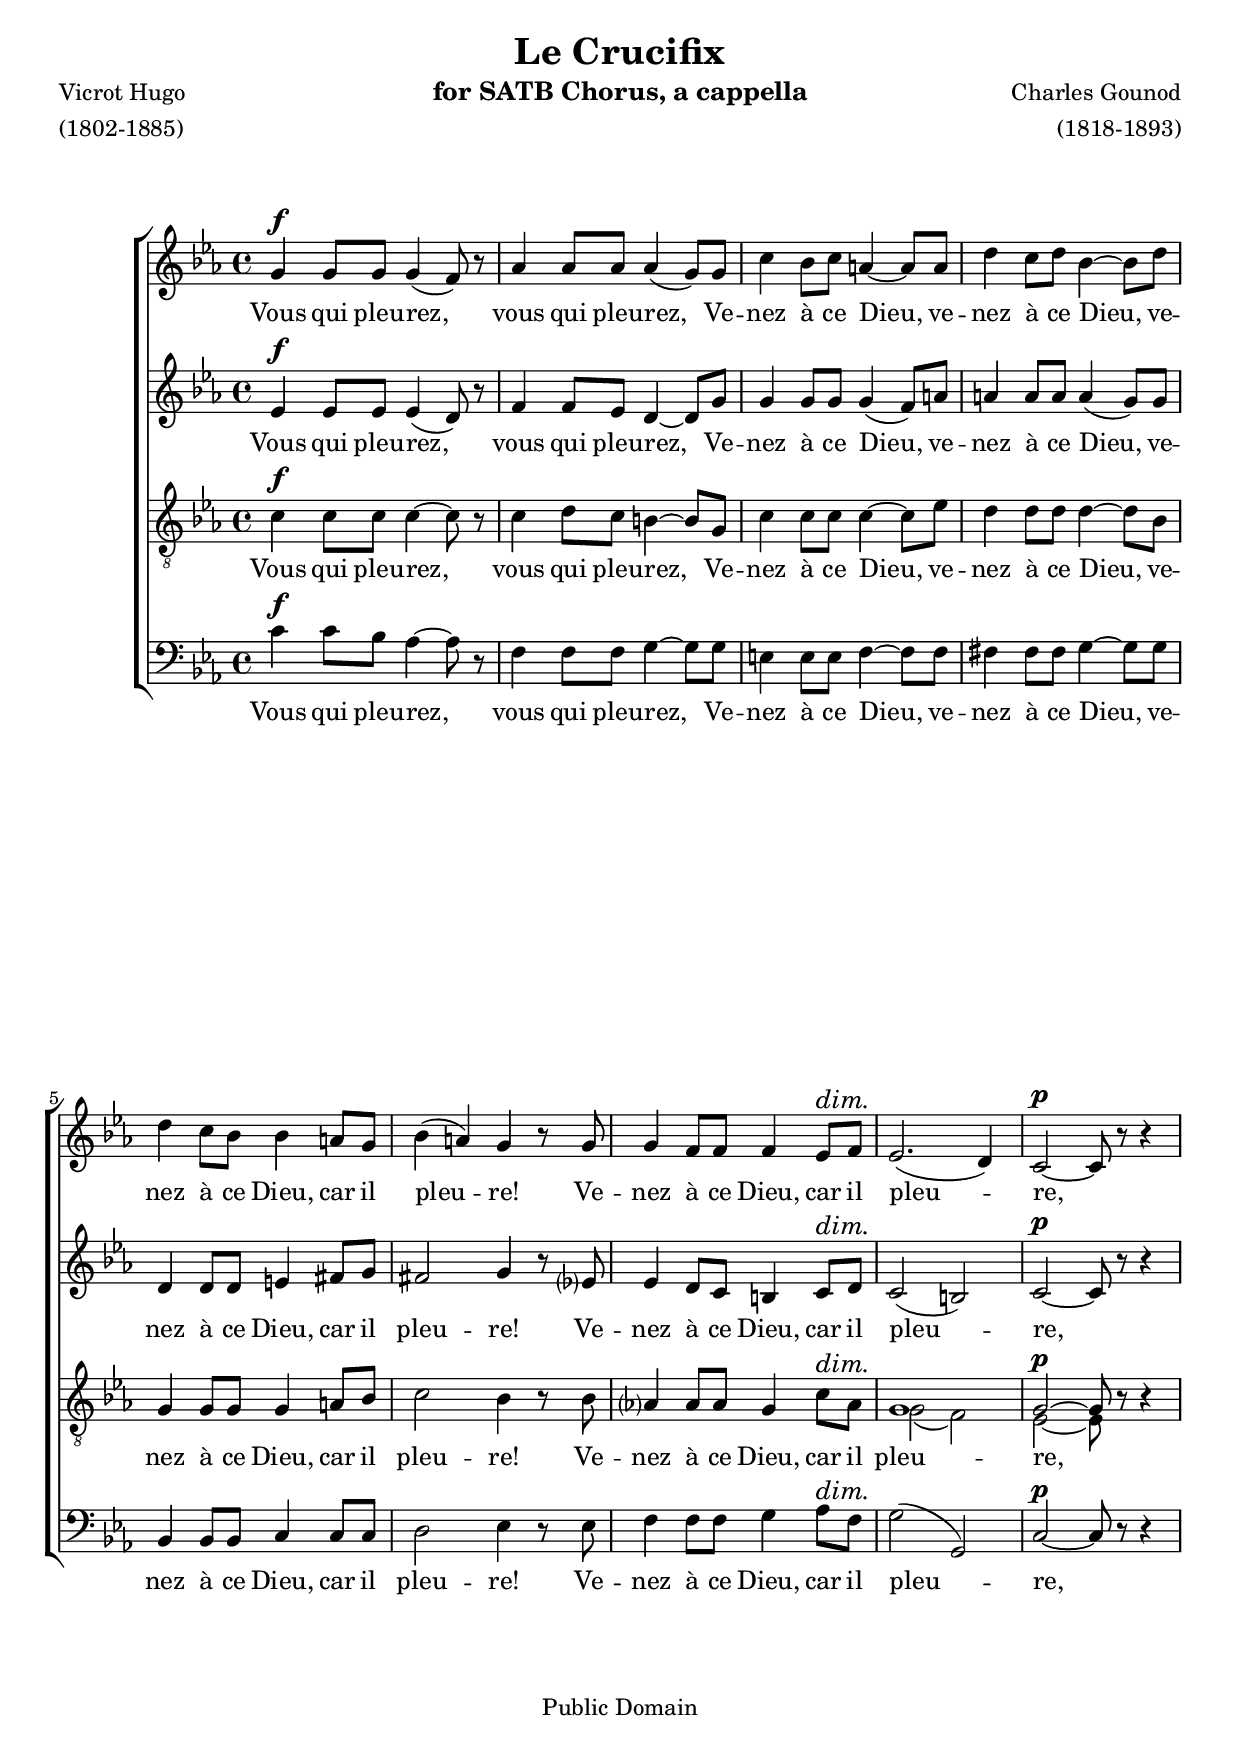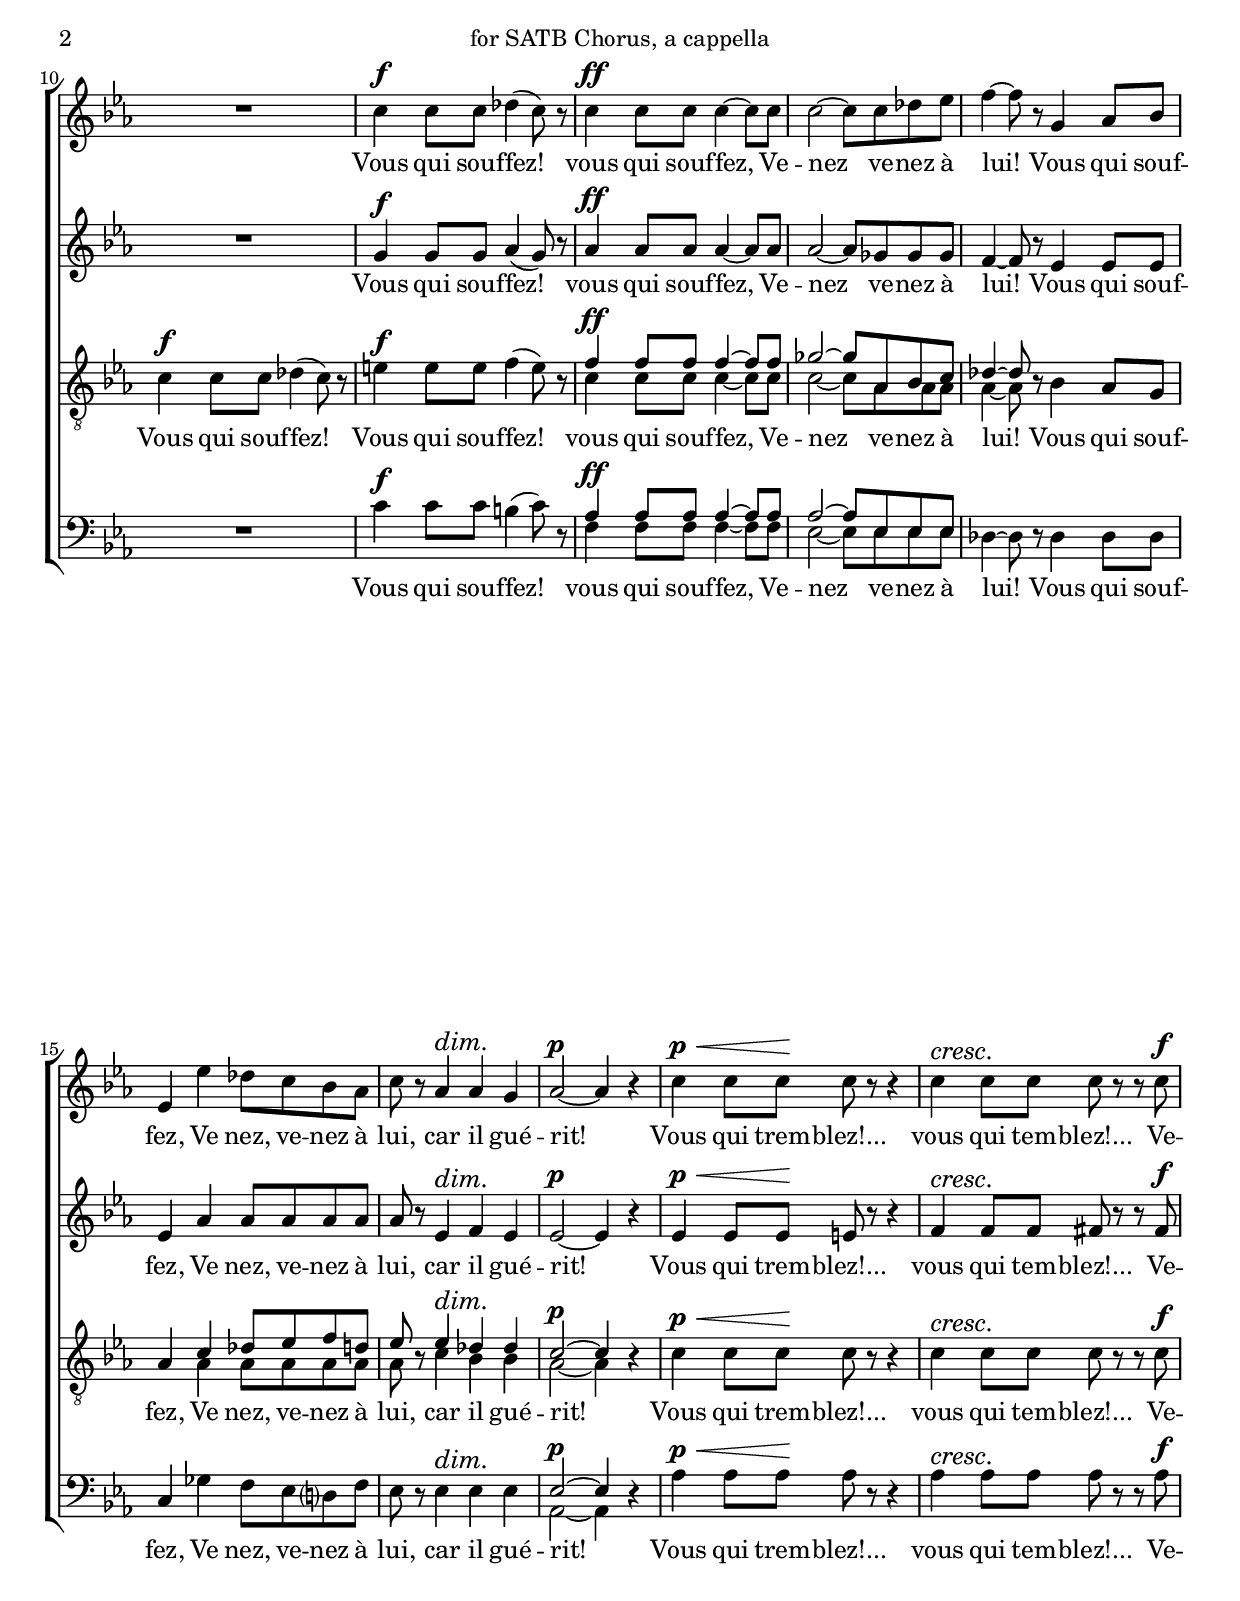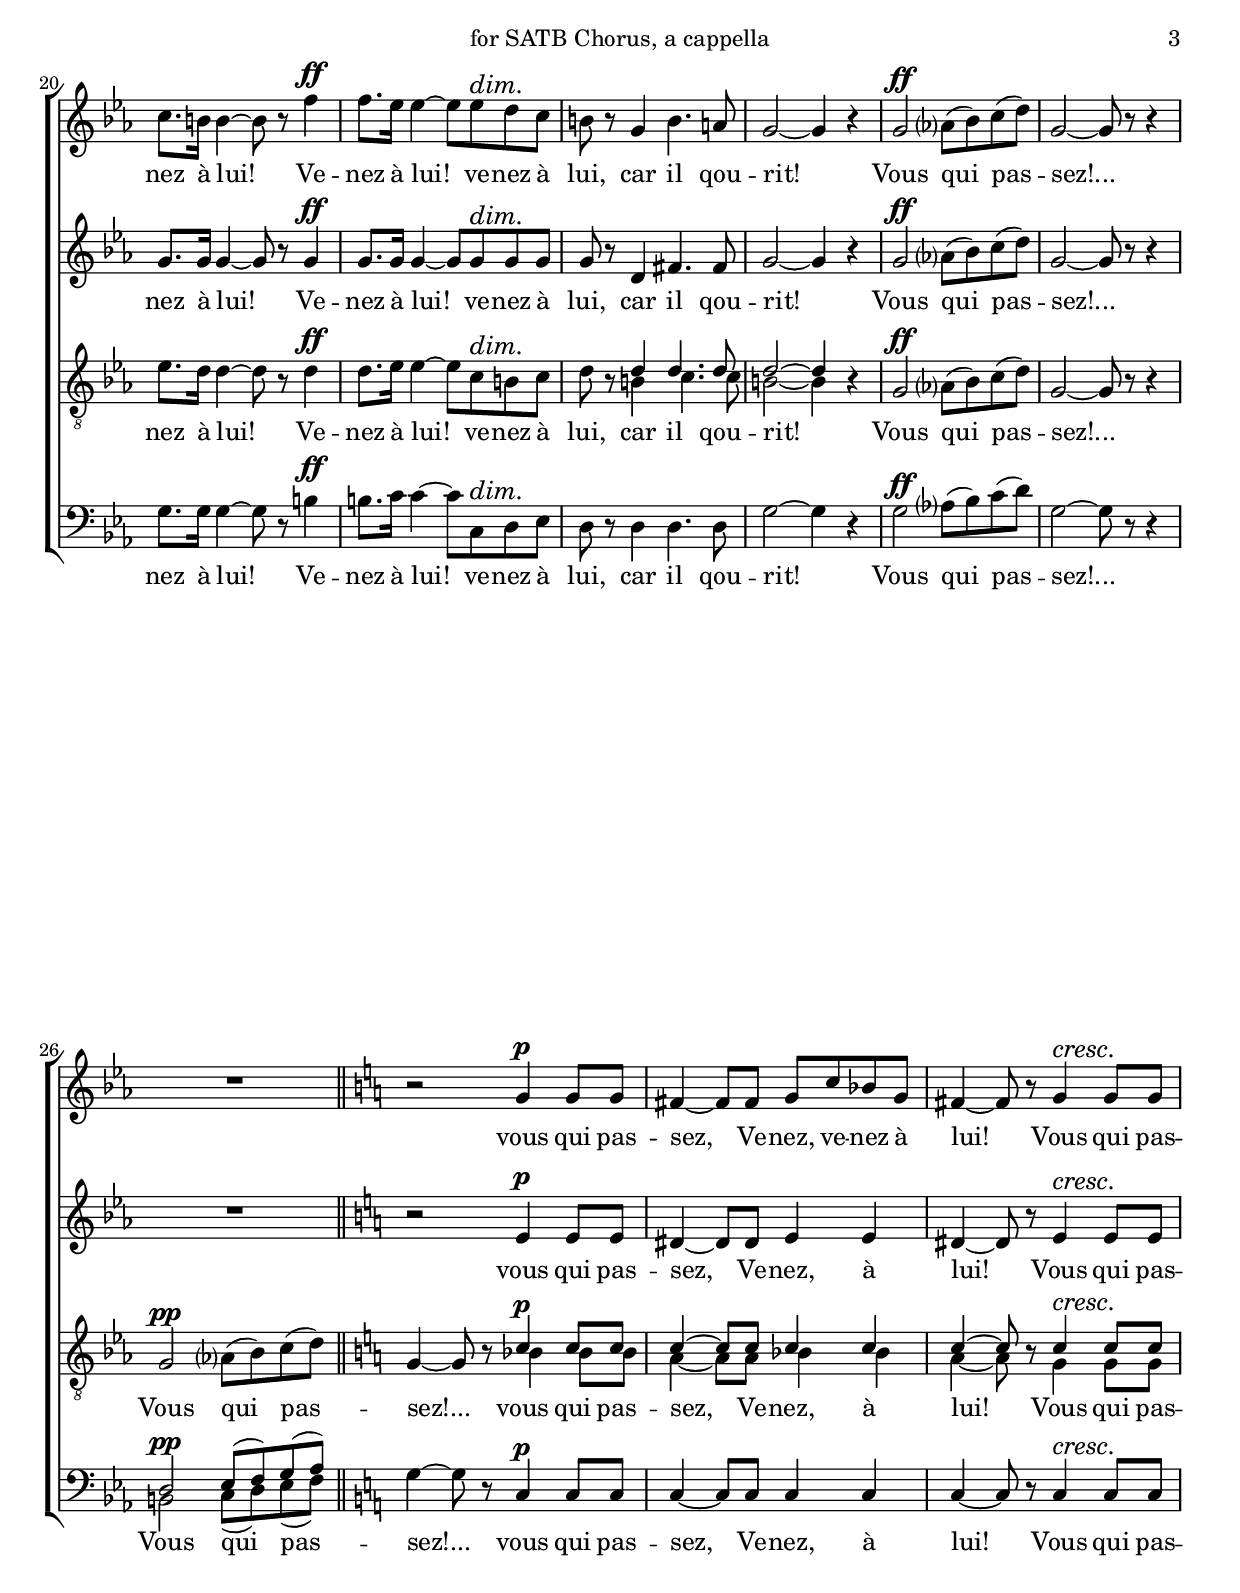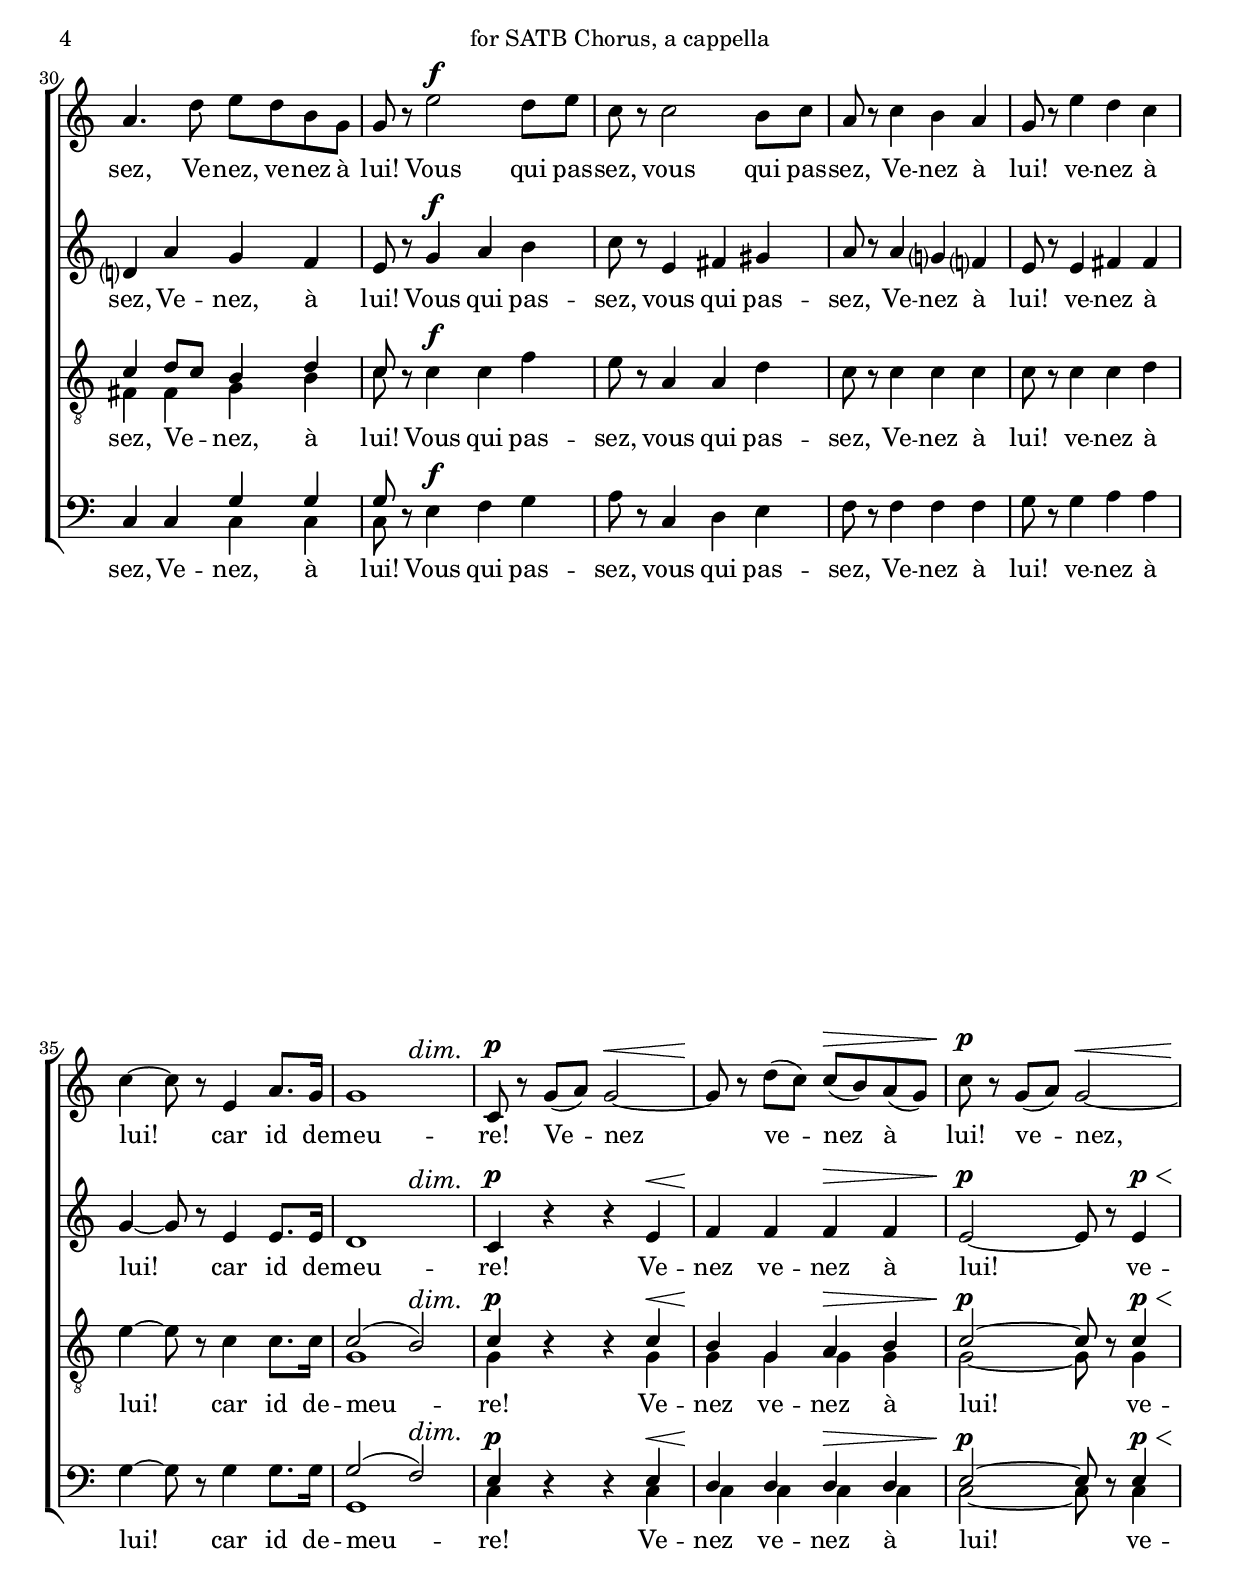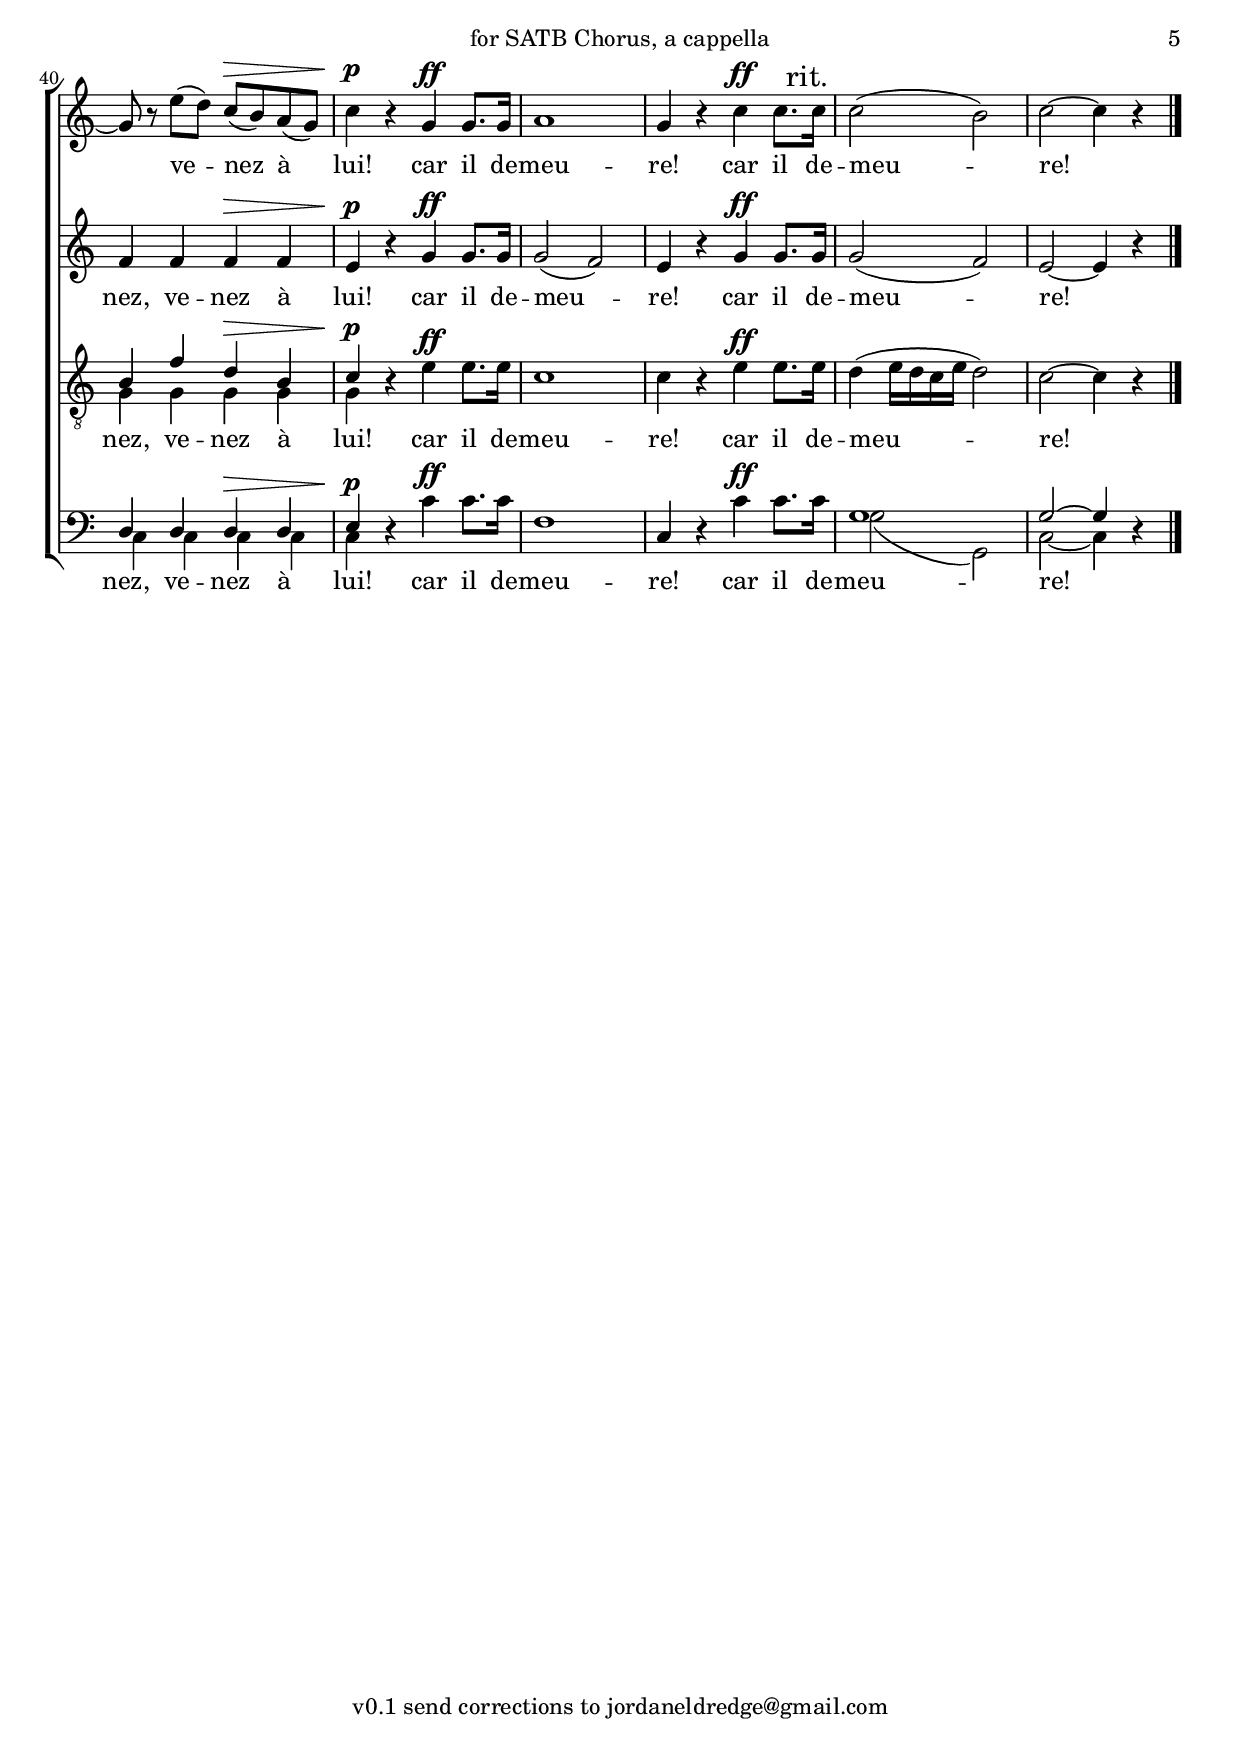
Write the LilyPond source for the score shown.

\version "2.16.2"

\header {
  title = "Le Crucifix"
  composer = \markup {
    \right-column {
    "Charles Gounod"
    "(1818-1893)"
    }
  }
  poet = \markup {
    \left-column {
    "Vicrot Hugo"
    "(1802-1885)"
    }
  }
  texttranslator = "Richard Benefield"
  instrument = "for SATB Chorus, a cappella"
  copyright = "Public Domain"
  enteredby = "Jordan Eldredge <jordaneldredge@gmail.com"
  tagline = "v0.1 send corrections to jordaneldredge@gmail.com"
}
global = {
  \key es \major
  \time 4/4
  \dynamicUp
  % Hide extender lines for dynamic markings
  \override DynamicTextSpanner #'style = #'none
}
sopranonotes = \relative c'' {
  g4\f g8 g g4( f8  ) r8 |
  aes4 aes8 aes aes4( g8 ) g |
  c4 bes8 c8 a4~ a8 a |
  d4 c8 d bes4~ bes8 d |
  d4 c8 bes bes4 a8 g | % Rehearsal 5
  bes4( a) g r8 g |
  g4 f8 f f4 ees8\dim f |
  ees2.( d4 ) |
  c2\p~ c8 r8 r4 |
  R1 | % Rehearsal 10
  c'4\f c8 c des4( c8 ) r |
  c4\ff c8 c c4~ c8 c |
  c2~ c8 c des es |
  f4~ f8 r g,4 aes8 bes |
  ees,4 ees' des8 c bes aes | % Rehearsal 15
  c r aes4\dim aes g |
  aes2~\p aes4 r |
  c\p\< c8 c\! c r r4 |
  c4\cresc c8 c c r r c\f |
  c8. b16 b4~ b8 r f'4\ff | % Rehearsal 20
  f8. ees16 ees4~ ees8 ees\dim d c |
  b8 r g4 b4. a8 |
  g2~ g4 r |
  g2\ff aes?8( bes ) c( d ) |
  g,2~ g8 r r4 | % Rehearsal 25
  R1 \bar "||"
  \key c \major
  r2 g4\p g8 g |
  fis4~ fis8 fis g c bes g |
  fis4~ fis8 r g4\cresc g8 g |
  a4. d8 e d b g | % Rehearsal 30
  g8 r e'2\f d8 e |
  c8 r c2 b8 c |
  a r c4 b a |
  g8 r e'4 d c |
  c4~ c8 r e,4 a8. g16 | % Rehearsal 35 
  << g1 { s2 s2\dim } >> |
  c,8\p r g'( a ) g2~\< |
  g8\! r d'( c ) c\>( b ) a( g ) |
  c\p r g( a ) g2~\< |
  g8\! r e'( d ) c\>( b ) a( g ) | % Rehearsal 40
  c4\p r g\ff g8. g16 |
  a1 |
  g4 r c\ff c8.\mark "rit." c16 |
  c2( b ) |
  c~ c4 r \bar "|."
}
sopranowords = \lyricmode { 
  Vous qui pleu -- rez, vous qui pleu -- rez,
  Ve -- nez à ce Dieu, ve -- nez à ce Dieu, 
  ve -- nez à ce Dieu, car il pleu -- re! 
  Ve -- nez à ce Dieu, car il pleu -- re,
  % Rehearsal 10
  Vous qui souf -- fez! vous qui souf -- fez,
  Ve -- nez ve -- nez à lui!
  Vous qui souf -- fez, 
  % Rehearsal 15
  Ve nez, ve -- nez à lui,
  car il gué -- rit!
  Vous qui trem -- blez!...
  vous qui tem -- blez!...
  % Rehearsal 20 
  Ve -- nez à lui! Ve -- nez à lui! ve -- nez à lui,
  car il qou -- rit!
  Vous qui pas -- sez!...
  % Rehearsal 25
  vous qui pas -- sez, Ve -- nez, ve -- nez à lui!
  Vous qui pas -- sez,
  % Rehearsal 30
  Ve -- nez, ve -- nez à lui!
  Vous qui pas -- sez, vous qui pas -- sez, Ve -- nez à lui!
  ve -- nez à lui!
  % Rehearsal 35
  car id de -- meu -- re! Ve -- nez ve -- nez à lui!
  ve -- nez, 
  % Rehearsal 40
  ve -- nez à  lui! car il de -- meu -- re! car il de -- meu -- re! 
}
altonotes = \relative c' {
  es4\f es8 es es4( d8 ) r8 |
  f4 f8 ees d4~ d8 g |
  g4 g8 g g4( f8 ) a |
  a4 a8 a a4( g8 ) g | 
  d4 d8 d e4 fis8 g | % Rehearsal 5
  fis2 g4 r8 ees? |
  ees4 d8 c b4 c8\dim d |
  c2( b ) |
  c~\p c8 r r4 |
  R1 | % Rehearsal 10
  g'4\f g8 g aes4( g8 ) r |
  aes4\ff aes8 aes aes4~ aes8 aes |
  aes2~ aes8 ges ges ges |
  f4~ f8 r ees4 ees8 ees |
  ees4 aes aes8 aes aes aes | % Rehearsal 15
  aes r ees4\dim f ees |
  ees2~\p ees4 r |
  ees4\p\< ees8 ees\! e r r4 |
  f\cresc f8 f fis r r fis\f |
  g8. g16 g4~ g8 r g4\ff | % Rehearsal 20
  g8. g16 g4~ g8 g\dim g g |
  g r d4 fis4. fis8 |
  g2~ g4 r |
  g2\ff aes?8( bes ) c( d ) |
  g,2~ g8 r r4 | % Rehearsal 25
  R1 |
  \key c \major
  r2 e4\p e8 e |
  dis4~ dis8 dis e4 e |
  dis4~ dis8 r e4\cresc e8 e |
  d?4 a' g f | % Rehearsal 30
  e8 r g4\f a b |
  c8 r e,4 fis gis |
  a8 r a4 g? f? |
  e8 r e4 fis fis |
  g~ g8 r e4 e8. e16 | % Rehearsal 35
  << d1 { s2 s\dim } >> |
  c4\p r4 r e\< |
  f\! f f\> f |
  e2~\p e8 r e4\p\< |
  f\! f f\> f | % Rehearsal 40
  e\p r g\ff g8. g16 |
  g2( f ) |
  e4 r g\ff g8.\mark "rit." g16 |
  g2( f ) |
  e2~ e4 r |

}
altowords = \lyricmode {
  Vous qui pleu -- rez, vous qui pleu -- rez,
  Ve -- nez à ce Dieu, ve -- nez à ce Dieu, 
  ve -- nez à ce Dieu, car il pleu -- re! 
  Ve -- nez à ce Dieu, car il pleu -- re,
  % Rehearsal 10
  Vous qui souf -- fez! vous qui souf -- fez,
  Ve -- nez ve -- nez à lui!
  Vous qui souf -- fez, 
  % Rehearsal 15
  Ve nez, ve -- nez à lui,
  car il gué -- rit!
  Vous qui trem -- blez!...
  vous qui tem -- blez!...
  % Rehearsal 20 
  Ve -- nez à lui! Ve -- nez à lui! ve -- nez à lui,
  car il qou -- rit!
  Vous qui pas -- sez!...
  % Rehearsal 25
  vous qui pas -- sez, Ve -- nez, à lui!
  Vous qui pas -- sez,
  % Rehearsal 30
  Ve -- nez, à lui!
  Vous qui pas -- sez, vous qui pas -- sez, Ve -- nez à lui!
  ve -- nez à lui!
  % Rehearsal 35
  car id de -- meu -- re! Ve -- nez ve -- nez à lui!
  ve -- nez, 
  % Rehearsal 40
  ve -- nez à  lui! car il de -- meu -- re! car il de -- meu -- re! 
}
tenornotes = \relative c' {
  \clef "G_8"
  c4\f c8 c c4~ c8 r8 |
  c4 d8 c b4~ b8 g |
  c4 c8 c c4~ c8  ees |
  d4 d8 d d4~ d8 bes |
  g4 g8 g g4 a8 bes | % Rehsearsal 5
  c2 bes4 r8 bes |
  aes?4 aes8 aes g4 c8\dim aes |
  << {
    \voiceOne g1
  } \new Voice {
    \voiceTwo g2( f )
  } >> \oneVoice |
  << {
    \voiceOne
    g2~\p g8
  } \new Voice {
    \voiceTwo ees2~ ees8 
  } >> \oneVoice r8 r4 |
  c'4\f  c8 c des4( c8 ) r | % Rehearsal 10
  e4\f e8 e f4( e8 ) r |
  << {
    \voiceOne f4\ff f8 f f4~ f8 f
  } \new Voice {
    \voiceTwo c4 c8 c c4~ c8 c
  } >> \oneVoice |
  << {
    \voiceOne ges'2~ ges8 aes,8 bes c
  } \new Voice {
    \voiceTwo c2~ c8 aes aes aes
  } >> \oneVoice |
  << {
    \voiceOne des4~ des8
  } \new Voice {
    \voiceTwo aes4~ aes8
  } >> \oneVoice r8 bes4 aes8 g |
  aes4 << {
    \voiceOne c des8 ees f d
  } \new Voice {
    \voiceTwo aes4 aes8 aes aes aes
  } >> \oneVoice | % Rehearsal 15
  << {
    \voiceOne ees'8
  } \new Voice {
    \voiceTwo aes,
  } >> \oneVoice r8 << {
    \voiceOne ees'4\dim des des
  } \new Voice {
    \voiceTwo c bes bes
  } >>
  << {
    \voiceOne c2~\p c4
  } \new Voice {
    \voiceTwo aes2~ aes4
  } >> \oneVoice r |
  c4\p\< c8 c\! c r8 r4 |
  c\cresc c8 c c r r c\f |
  ees8. d16 d4~ d8 r d4\ff | % Rehearsal 20
  d8. ees16 ees4~ ees8 c\dim b c |
  d8 r << {
    \voiceOne d4 d4. d8
  } \new Voice {
    \voiceTwo b4 c4. c8
  } >> \oneVoice |
  << {
    \voiceOne d2~ d4
  } \new Voice {
    \voiceTwo b2~ b4
  } >> \oneVoice r4 |
  g2\ff aes?8( bes ) c( d ) |
  g,2~ g8 r r4 | % Rehearsal 25
  g2\pp aes?8( bes ) c( d ) |
  \key c \major 
  g,4~ g8 r << {
    \voiceOne c4\p c8 c
  } \new Voice {
    \voiceTwo bes4 bes8 bes
  } >> \oneVoice |
  << {
    \voiceOne c4~ c8 c c4 c
  } \new Voice {
    \voiceTwo a4~ a8 a bes4 bes
  } >> \oneVoice |
  << {
    \voiceOne c4~ c8
  } \new Voice {
    \voiceTwo a4~ a8
  } >> \oneVoice r
  << {
    \voiceOne c4\cresc c8\! c
  } \new Voice {
    \voiceTwo g4 g8 g
  } >> \oneVoice |
  << {
    \voiceOne c4 d8\melisma c\melismaEnd b4 d
  } \new Voice {
    \voiceTwo fis,4 fis g b
  } >> \oneVoice | % Rehearsal 30
  << {
    \voiceOne c8
  } \new Voice {
    \voiceTwo c
  } >> \oneVoice r8 c4\f c f |
  e8 r a,4 a d |
  c8 r c4 c c |
  c8 r c4 c d |
  e4~ e8 r c4 c8. c16 | % Rehearsal 35
  << {
    \voiceOne c2( b\dim )
  } \new Voice {
    \voiceTwo g1
  } >>
  << {
    \voiceOne c4\p
  } \new Voice {
    \voiceTwo g
  } >> \oneVoice r r << {
    \voiceOne c4\<
  } \new Voice {
    \voiceTwo g
  } >> \oneVoice \oneVoice |
  << {
    \voiceOne b\! g a\> b
  } \new Voice {
    \voiceTwo g g g g
  } >> \oneVoice |
  << {
    \voiceOne c2~\p c8
  } \new Voice {
    \voiceTwo g2~ g8
  } >> \oneVoice r8 << {
    \voiceOne c4\p\<
  } \new Voice {
    \voiceTwo g
  } >> \oneVoice |
  << {
    \voiceOne b4\! f' d\> b
  } \new Voice {
    \voiceTwo g g g g
  } >> \oneVoice | % Rehearsal 40
  << {
    \voiceOne c\p
  } \new Voice {
    \voiceTwo g
  } >> \oneVoice r e'\ff e8. e16 |
  c1 |
  c4 r e\ff e8.\mark "rit." e16 |
  d4( e16 d c e d2 ) |
  c2~ c4 r |
}
tenorwords = \lyricmode {
  Vous qui pleu -- rez, vous qui pleu -- rez,
  Ve -- nez à ce Dieu, ve -- nez à ce Dieu, 
  ve -- nez à ce Dieu, car il pleu -- re! 
  Ve -- nez à ce Dieu, car il pleu -- re,
  % Rehearsal 10
  Vous qui souf -- fez! Vous qui souf -- fez! vous qui souf -- fez,
  Ve -- nez ve -- nez à lui!
  Vous qui souf -- fez, 
  % Rehearsal 15
  Ve nez, ve -- nez à lui,
  car il gué -- rit!
  Vous qui trem -- blez!...
  vous qui tem -- blez!...
  % Rehearsal 20 
  Ve -- nez à lui! Ve -- nez à lui! ve -- nez à lui,
  car il qou -- rit!
  Vous qui pas -- sez!...
  % Rehearsal 25
  Vous qui pas -- sez!...
  vous qui pas -- sez, Ve -- nez, à lui!
  Vous qui pas -- sez,
  % Rehearsal 30
  Ve -- nez, à lui!
  Vous qui pas -- sez, vous qui pas -- sez, Ve -- nez à lui!
  ve -- nez à lui!
  % Rehearsal 35
  car id de -- meu -- re! Ve -- nez ve -- nez à lui!
  ve -- nez, 
  % Rehearsal 40
  ve -- nez à  lui! car il de -- meu -- re! car il de -- meu -- re! 
}

bassnotes = \relative c' {
  \clef bass
  c4\f c8 bes  aes4~ aes8 r8 |
  f4 f8 f g4~ g8 g |
  e4 e8 e f4~ f8 f |
  fis4 fis8 fis g4~ g8 g |
  bes,4 bes8 bes c4 c8 c | % Rehearsal 5
  d2 ees4 r8 ees |
  f4 f8 f g4 aes8\dim f |
  g2( g, ) |
  c~\p c8 r r4 |
  R1 | % Rehearsal 10
  c'4\f c8 c b4( c8 ) r |
  << {
    \voiceOne aes4\ff aes8 aes aes4~ aes8 aes
  } \new Voice {
    \voiceTwo f4 f8 f f4~ f8 f
  } >> \oneVoice |
  << {
    \voiceOne aes2~ aes8 ees8 ees ees
  } \new Voice {
    \voiceTwo ees2~ ees8 ees8 ees ees
  } >> \oneVoice |
  des4~ des8 r des4 des8 des |
  c4 ges' f8 ees d? f | % Rehearsal 15
  ees r ees4\dim ees ees |
  << {
    \voiceOne ees2~\p ees4
  } \new Voice {
    \voiceTwo aes,2~ aes4
  } >> \oneVoice r |
  aes'4\p\< aes8 aes\! aes r r4 |
  aes4\cresc aes8 aes aes r r aes\f |
  g8. g16 g4~ g8 r b4\ff | % Rehearsal 20
  b8. c16 c4~ c8 c,\dim d ees |
  d8 r d4 d4. d8 |
  g2~ g4 r |
  g2\ff aes?8( bes ) c( d ) |
  g,2~ g8 r r4 | % Rehearsal 25
  << {
    \voiceOne d2\pp ees8( f ) g( aes )
  } \new Voice {
    \voiceTwo b,2 c8( d ) ees( f )
  } >> \oneVoice |
  \key c \major
  g4~ g8 r c,4\p c8 c |
  c4~ c8 c c4 c |
  c4~ c8 r c4\cresc c8 c |
  c4 c << {
    \voiceOne g' g
  } \new Voice {
    \voiceTwo c, c
  } >> \oneVoice | % Rehearsal 30
  << {
    \voiceOne g'8
  } \new Voice {
    \voiceTwo c,
  } >> \oneVoice r e4\f f g |
  a8 r c,4 d e |
  f8 r f4 f f |
  g8 r g4 a a |
  g4~ g8 r g4 g8. g16 | % Rehearsal 35
  << {
    \voiceOne g2( f\dim )
  } \new Voice {
    \voiceTwo g,1
  } >> \oneVoice |
  << {
    \voiceOne e'4\p
  } \new Voice {
    \voiceTwo c
  } >> \oneVoice r r << {
    \voiceOne e4\<
  } \new Voice {
    \voiceTwo c
  } >> \oneVoice |
  << {
    \voiceOne d\! d d\> d
  } \new Voice {
    \voiceTwo c c c c
  } >> \oneVoice |
  << {
    \voiceOne e2~\p e8
  } \new Voice {
    \voiceTwo c2~ c8
  } >> \oneVoice r8 << {
    \voiceOne e4\p\<
  } \new Voice {
    \voiceTwo c
  } >> \oneVoice |
  << {
    \voiceOne d\! d d\> d
  } \new Voice {
    \voiceTwo c c c c
  } >> \oneVoice | % Rehearsal 40
  << {
    \voiceOne e4\p
  } \new Voice {
    \voiceTwo c
  } >> \oneVoice r c'4\ff c8. c16 |
  f,1 |
  c4 r c'\ff c8. c16 |
  << {
    \voiceOne g1
  } \new Voice {
    \voiceTwo g2( g, )
  } >> \oneVoice |
  << {
    \voiceOne g'2~ g4
  } \new Voice {
    \voiceTwo c,2~ c4
  } >> \oneVoice r4 |
}
basswords = \lyricmode {
  Vous qui pleu -- rez, vous qui pleu -- rez,
  Ve -- nez à ce Dieu, ve -- nez à ce Dieu, 
  ve -- nez à ce Dieu, car il pleu -- re! 
  Ve -- nez à ce Dieu, car il pleu -- re,
  % Rehearsal 10
  Vous qui souf -- fez! vous qui souf -- fez,
  Ve -- nez ve -- nez à lui!
  Vous qui souf -- fez, 
  % Rehearsal 15
  Ve nez, ve -- nez à lui,
  car il gué -- rit!
  Vous qui trem -- blez!...
  vous qui tem -- blez!...
  % Rehearsal 20 
  Ve -- nez à lui! Ve -- nez à lui! ve -- nez à lui,
  car il qou -- rit!
  Vous qui pas -- sez!...
  % Rehearsal 25
  Vous qui pas -- sez!...
  vous qui pas -- sez, Ve -- nez, à lui!
  Vous qui pas -- sez,
  % Rehearsal 30
  Ve -- nez, à lui!
  Vous qui pas -- sez, vous qui pas -- sez, Ve -- nez à lui!
  ve -- nez à lui!
  % Rehearsal 35
  car id de -- meu -- re! Ve -- nez ve -- nez à lui!
  ve -- nez, 
  % Rehearsal 40
  ve -- nez à  lui! car il de -- meu -- re! car il de -- meu -- re! 
}

\score {
  \new ChoirStaff <<
    \new Staff  <<
      \new Voice = "soprano" <<
        \global
        \sopranonotes
      >>
      \lyricsto "soprano" \new Lyrics \sopranowords
    >>
    \new Staff <<
      \new Voice = "alto" <<
        \global
        \altonotes
      >>
      \lyricsto "alto" \new Lyrics \altowords
    >>
    \new Staff <<
      \new Voice = "tenor" <<
        \global
        \tenornotes
      >>
      \lyricsto "tenor" \new Lyrics \tenorwords
    >>
    \new Staff <<
      \new Voice = "bass" <<
        \global
        \bassnotes
      >>
      \lyricsto "bass" \new Lyrics \basswords
    >>
  >>
  \layout {
    %
  }
  \midi {
    \context {
      \Score tempoWholesPerMinute = #(ly:make-moment 60 4)	
    }
  }
}
